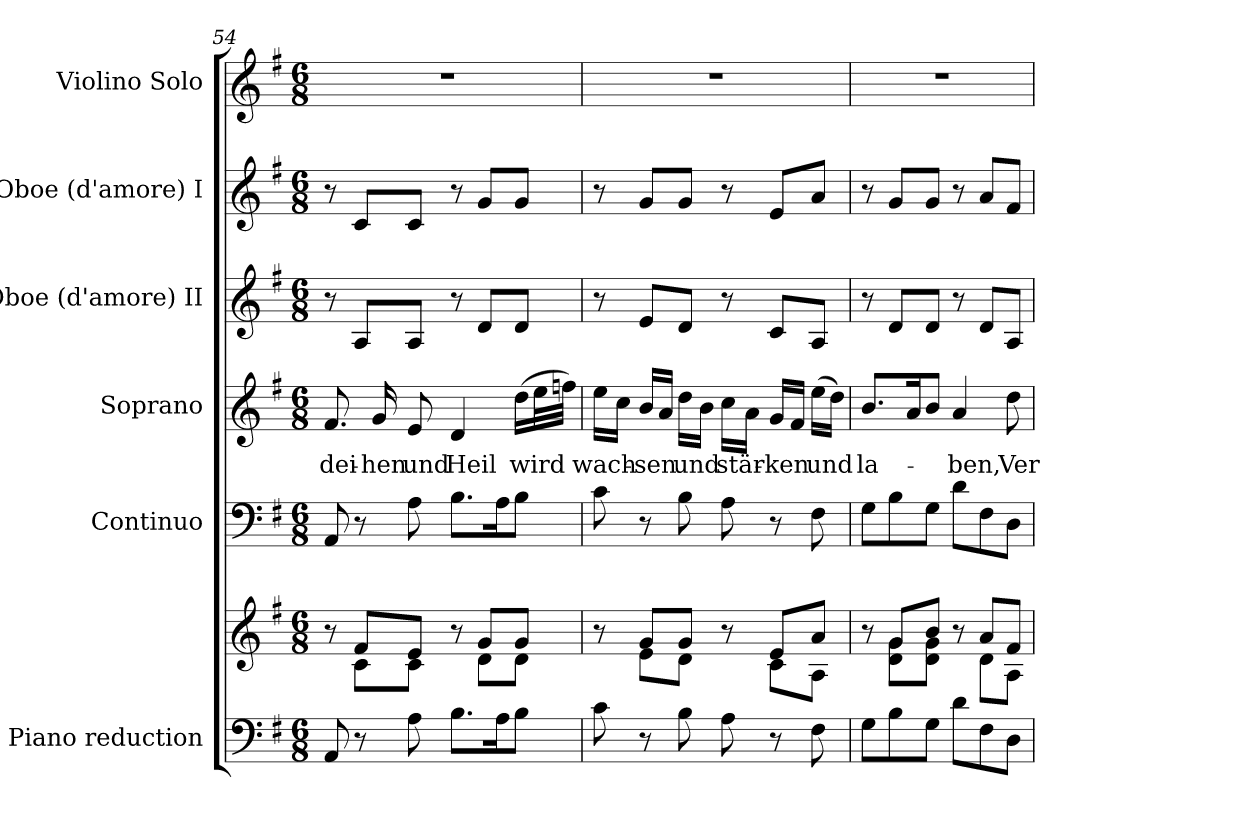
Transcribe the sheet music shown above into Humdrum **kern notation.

**kern	**kern	**kern	**kern	**text	**kern	**kern	**kern
*part6	*part6	*part5	*part4	*part4	*part3	*part2	*part1
*staff7	*staff6	*staff5	*staff4	*staff4	*staff3	*staff2	*staff1
*I"Piano reduction	*	*I"Continuo	*I"Soprano	*	*I"Oboe (d'amore) II	*I"Oboe (d'amore) I	*I"Violino Solo
*I'Pno	*	*	*	*	*I'Ob	*I'Ob	*I'Vln
*clefF4	*clefG2	*clefF4	*clefG2	*	*clefG2	*clefG2	*clefG2
*k[f#]	*k[f#]	*k[f#]	*k[f#]	*	*k[f#]	*k[f#]	*k[f#]
*M6/8	*M6/8	*M6/8	*M6/8	*	*M6/8	*M6/8	*M6/8
=54	=54	=54	=54	=54	=54	=54	=54
*	*^	*	*	*	*	*	*
!	!	!	!	!	!LO:LY:b	!	!	!
8AA/	8r	8ryy	8AA/	8.f#/	-dei-	8r	8r	2.r
8r	8f#/L	8c\L	8r	.	.	8A/L	8c/L	.
!	!	!	!	!	!LO:LY:b	!	!	!
.	.	.	.	16g/	-hen	.	.	.
!	!	!	!	!	!LO:LY:b	!	!	!
8A\	8e/J	8c\J	8A\	8e/	und	8A/J	8c/J	.
!	!	!	!	!	!LO:LY:b	!	!	!
8.B\L	8r	8ryy	8.B\L	4d/	Heil	8r	8r	.
.	8g/L	8d\L	.	.	.	8d/L	8g/L	.
16A\K	.	.	16A\K	.	.	.	.	.
!	!	!	!	!	!LO:LY:b	!	!	!
8B\J	8g/J	8d\J	8B\J	(16dd\LL	wird	8d/J	8g/J	.
.	.	.	.	32ee\L	.	.	.	.
.	.	.	.	32ffn\JJJ)	.	.	.	.
=55	=55	=55	=55	=55	=55	=55	=55	=55
!	!	!	!	!	!LO:LY:b	!	!	!
8c\	8r	8ryy	8c\	16ee\LL	wach-	8r	8r	2.r
.	.	.	.	16cc\JJ	.	.	.	.
!	!	!	!	!	!LO:LY:b	!	!	!
8r	8g/L	8e\L	8r	16b/LL	-sen	8e/L	8g/L	.
.	.	.	.	16a/JJ	.	.	.	.
!	!	!	!	!	!LO:LY:b	!	!	!
8B\	8g/J	8d\J	8B\	16dd\LL	und	8d/J	8g/J	.
.	.	.	.	16b\JJ	.	.	.	.
!	!	!	!	!	!LO:LY:b	!	!	!
8A\	8r	8ryy	8A\	16cc\LL	stär-	8r	8r	.
.	.	.	.	16a\JJ	.	.	.	.
!	!	!	!	!	!LO:LY:b	!	!	!
8r	8e/L	8c\L	8r	16g/LL	-ken	8c/L	8e/L	.
.	.	.	.	16f#/JJ	.	.	.	.
!	!	!	!	!	!LO:LY:b	!	!	!
8F#\	8a/J	8A\J	8F#\	(16ee\LL	und	8A/J	8a/J	.
.	.	.	.	16dd\JJ)	.	.	.	.
=56	=56	=56	=56	=56	=56	=56	=56	=56
!	!	!	!	!	!LO:LY:b	!	!	!
8G\L	8r	8ryy	8G\L	8.b/L	la-	8r	8r	2.r
8B\	8g/L	8d\ 8g\L	8B\	.	.	8d/L	8g/L	.
.	.	.	.	16a/K	.	.	.	.
8G\J	8b/J	8d\ 8g\J	8G\J	8b/J	.	8d/J	8g/J	.
!	!	!	!	!	!LO:LY:b	!	!	!
8d\L	8r	8ryy	8d\L	4a/	-ben,	8r	8r	.
8F#\	8a/L	8d\L	8F#\	.	.	8d/L	8a/L	.
!	!	!	!	!	!LO:LY:b	!	!	!
8D\J	8f#/J	8A\J	8D\J	8dd\	Ver-	8A/J	8f#/J	.
*	*v	*v	*	*	*	*	*	*
=	=	=	=	=	=	=	=
*-	*-	*-	*-	*-	*-	*-	*-
